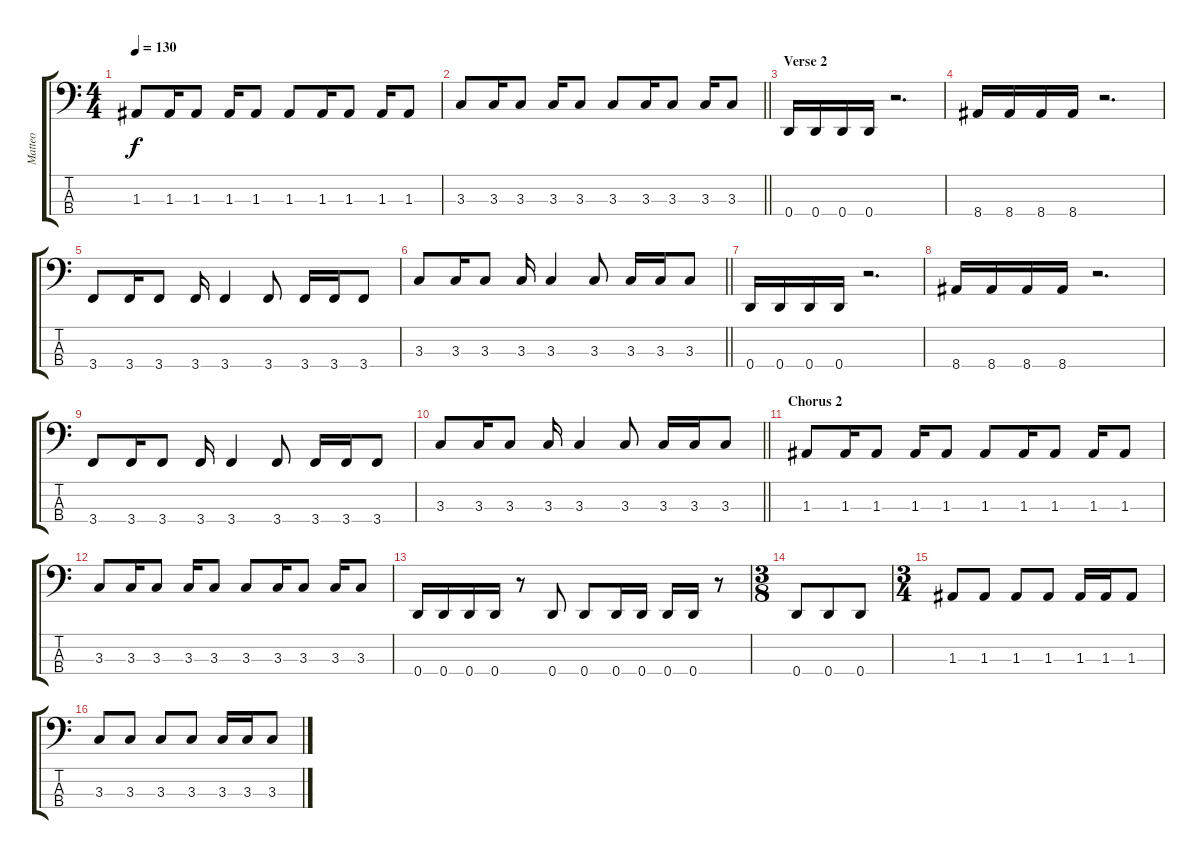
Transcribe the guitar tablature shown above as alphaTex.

\track ("Matteo" "Matteo") {instrument electricbasspick}
\staff {score tabs}
\tuning (G2 D2 A1 D1) {hide}
\ts (4 4)
\tempo 130
\clef f4
\ks c
1.3.8{dy f} 1.3.16 1.3.8 1.3.16 1.3.8 1.3.8 1.3.16 1.3.8 1.3.16 1.3.8 |
\barLineRight lightlight
3.3.8 3.3.16 3.3.8 3.3.16 3.3.8 3.3.8 3.3.16 3.3.8 3.3.16 3.3.8 |
\section ("" "Verse 2")
0.4.16 0.4.16 0.4.16 0.4.16 r.2{d} |
8.4.16 8.4.16 8.4.16 8.4.16 r.2{d} |
3.4.8 3.4.16 3.4.8 3.4.16 3.4.4 3.4.8 3.4.16 3.4.16 3.4.8 |
\barLineRight lightlight
3.3.8 3.3.16 3.3.8 3.3.16 3.3.4 3.3.8 3.3.16 3.3.16 3.3.8 |
0.4.16 0.4.16 0.4.16 0.4.16 r.2{d} |
8.4.16 8.4.16 8.4.16 8.4.16 r.2{d} |
3.4.8 3.4.16 3.4.8 3.4.16 3.4.4 3.4.8 3.4.16 3.4.16 3.4.8 |
\barLineRight lightlight
3.3.8 3.3.16 3.3.8 3.3.16 3.3.4 3.3.8 3.3.16 3.3.16 3.3.8 |
\section ("" "Chorus 2")
1.3.8 1.3.16 1.3.8 1.3.16 1.3.8 1.3.8 1.3.16 1.3.8 1.3.16 1.3.8 |
3.3.8 3.3.16 3.3.8 3.3.16 3.3.8 3.3.8 3.3.16 3.3.8 3.3.16 3.3.8 |
0.4.16 0.4.16 0.4.16 0.4.16 r.8 0.4.8 0.4.8 0.4.16 0.4.16 0.4.16 0.4.16 r.8 |
\ts (3 8)
0.4.8 0.4.8 0.4.8 |
\ts (3 4)
1.3.8 1.3.8 1.3.8 1.3.8 1.3.16 1.3.16 1.3.8 |
3.3.8 3.3.8 3.3.8 3.3.8 3.3.16 3.3.16 3.3.8
